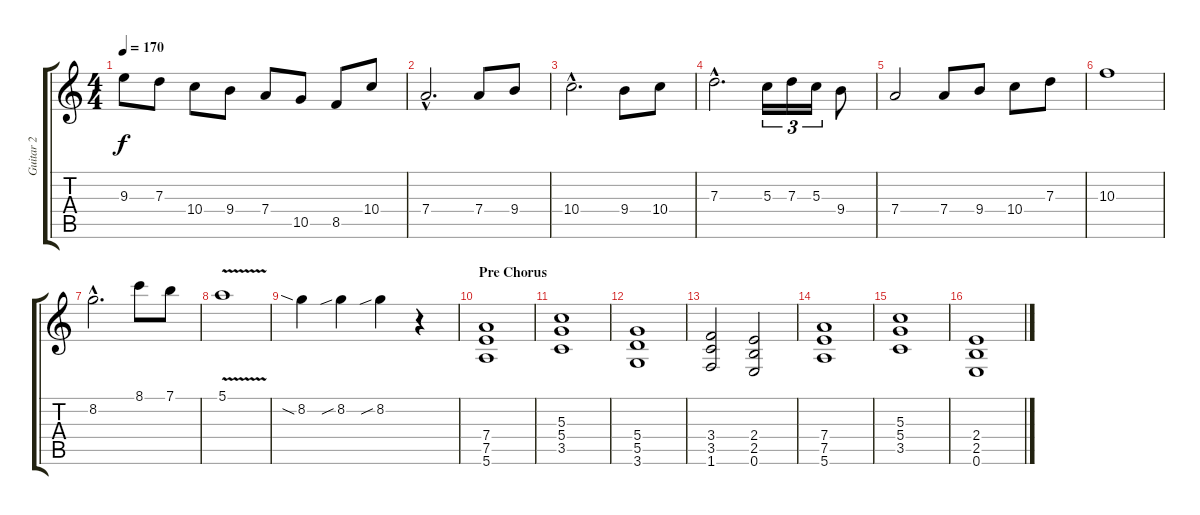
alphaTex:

\track ("Guitar 2" "Guitar 2") {instrument distortionguitar}
\staff {score tabs}
\tuning (E4 B3 G3 D3 A2 E2) {hide}
\ts (4 4)
\tempo 170
\clef g2
\ks c
9.3.8{dy f} 7.3.8 10.4.8 9.4.8 7.4.8 10.5.8 8.5.8 10.4.8 |
7.4{hac}.2{d instrument distortionguitar} 7.4.8 9.4.8 |
10.4{hac}.2{d} 9.4.8 10.4.8 |
7.3{hac}.2{d} 5.3.16{tu (3 2)} 7.3.16{tu (3 2)} 5.3.16{tu (3 2)} 9.4.8 |
7.4.2{instrument distortionguitar} 7.4.8 9.4.8 10.4.8 7.3.8 |
10.3.1 |
8.2{hac}.2{d} 8.1.8 7.1.8 |
5.1{v}.1{instrument distortionguitar} |
8.2{sia}.4 8.2{sib}.4 8.2{sib}.4 r.4 |
\section ("" "Pre Chorus")
(7.4 7.5 5.6).1 |
(5.3 5.4 3.5).1 |
(5.4 5.5 3.6).1 |
(3.4 3.5 1.6).2 (2.4 2.5 0.6).2 |
(7.4 7.5 5.6).1 |
(5.3 5.4 3.5).1 |
(2.4 2.5 0.6).1
